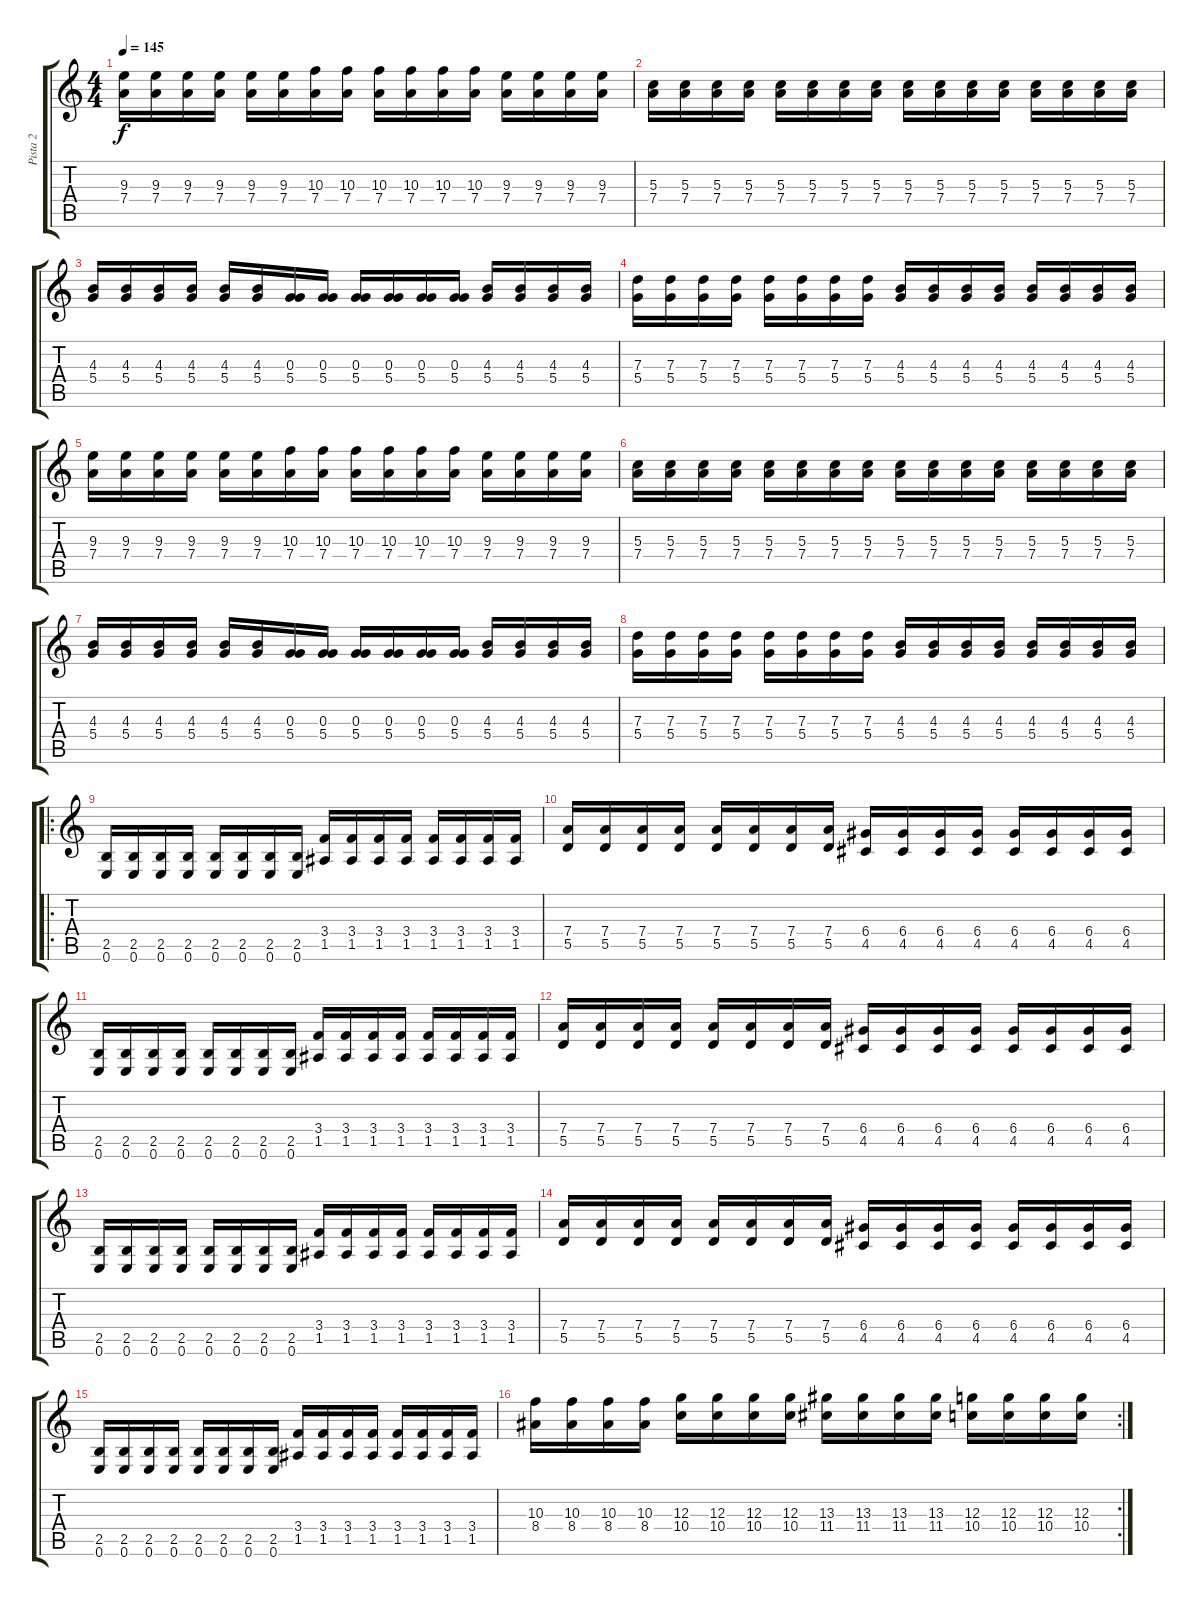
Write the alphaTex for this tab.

\track ("Pista 2" "Pista 2") {instrument distortionguitar}
\staff {score tabs}
\tuning (E4 B3 G3 D3 A2 E2) {hide}
\ts (4 4)
\tempo 145
\clef g2
\ks c
(9.3 7.4).16{dy f} (9.3 7.4).16 (9.3 7.4).16 (9.3 7.4).16 (9.3 7.4).16 (9.3 7.4).16 (10.3 7.4).16 (10.3 7.4).16 (10.3 7.4).16 (10.3 7.4).16 (10.3 7.4).16 (10.3 7.4).16 (9.3 7.4).16 (9.3 7.4).16 (9.3 7.4).16 (9.3 7.4).16 |
(5.3 7.4).16 (5.3 7.4).16 (5.3 7.4).16 (5.3 7.4).16 (5.3 7.4).16 (5.3 7.4).16 (5.3 7.4).16 (5.3 7.4).16 (5.3 7.4).16 (5.3 7.4).16 (5.3 7.4).16 (5.3 7.4).16 (5.3 7.4).16 (5.3 7.4).16 (5.3 7.4).16 (5.3 7.4).16 |
(4.3 5.4).16 (4.3 5.4).16 (4.3 5.4).16 (4.3 5.4).16 (4.3 5.4).16 (4.3 5.4).16 (0.3 5.4).16 (0.3 5.4).16 (0.3 5.4).16 (0.3 5.4).16 (0.3 5.4).16 (0.3 5.4).16 (4.3 5.4).16 (4.3 5.4).16 (4.3 5.4).16 (4.3 5.4).16 |
(7.3 5.4).16 (7.3 5.4).16 (7.3 5.4).16 (7.3 5.4).16 (7.3 5.4).16 (7.3 5.4).16 (7.3 5.4).16 (7.3 5.4).16 (4.3 5.4).16 (4.3 5.4).16 (4.3 5.4).16 (4.3 5.4).16 (4.3 5.4).16 (4.3 5.4).16 (4.3 5.4).16 (4.3 5.4).16 |
(9.3 7.4).16 (9.3 7.4).16 (9.3 7.4).16 (9.3 7.4).16 (9.3 7.4).16 (9.3 7.4).16 (10.3 7.4).16 (10.3 7.4).16 (10.3 7.4).16 (10.3 7.4).16 (10.3 7.4).16 (10.3 7.4).16 (9.3 7.4).16 (9.3 7.4).16 (9.3 7.4).16 (9.3 7.4).16 |
(5.3 7.4).16 (5.3 7.4).16 (5.3 7.4).16 (5.3 7.4).16 (5.3 7.4).16 (5.3 7.4).16 (5.3 7.4).16 (5.3 7.4).16 (5.3 7.4).16 (5.3 7.4).16 (5.3 7.4).16 (5.3 7.4).16 (5.3 7.4).16 (5.3 7.4).16 (5.3 7.4).16 (5.3 7.4).16 |
(4.3 5.4).16 (4.3 5.4).16 (4.3 5.4).16 (4.3 5.4).16 (4.3 5.4).16 (4.3 5.4).16 (0.3 5.4).16 (0.3 5.4).16 (0.3 5.4).16 (0.3 5.4).16 (0.3 5.4).16 (0.3 5.4).16 (4.3 5.4).16 (4.3 5.4).16 (4.3 5.4).16 (4.3 5.4).16 |
(7.3 5.4).16 (7.3 5.4).16 (7.3 5.4).16 (7.3 5.4).16 (7.3 5.4).16 (7.3 5.4).16 (7.3 5.4).16 (7.3 5.4).16 (4.3 5.4).16 (4.3 5.4).16 (4.3 5.4).16 (4.3 5.4).16 (4.3 5.4).16 (4.3 5.4).16 (4.3 5.4).16 (4.3 5.4).16 |
\ro
(2.5 0.6).16 (2.5 0.6).16 (2.5 0.6).16 (2.5 0.6).16 (2.5 0.6).16 (2.5 0.6).16 (2.5 0.6).16 (2.5 0.6).16 (3.4 1.5).16 (3.4 1.5).16 (3.4 1.5).16 (3.4 1.5).16 (3.4 1.5).16 (3.4 1.5).16 (3.4 1.5).16 (3.4 1.5).16 |
(7.4 5.5).16 (7.4 5.5).16 (7.4 5.5).16 (7.4 5.5).16 (7.4 5.5).16 (7.4 5.5).16 (7.4 5.5).16 (7.4 5.5).16 (6.4 4.5).16 (6.4 4.5).16 (6.4 4.5).16 (6.4 4.5).16 (6.4 4.5).16 (6.4 4.5).16 (6.4 4.5).16 (6.4 4.5).16 |
(2.5 0.6).16 (2.5 0.6).16 (2.5 0.6).16 (2.5 0.6).16 (2.5 0.6).16 (2.5 0.6).16 (2.5 0.6).16 (2.5 0.6).16 (3.4 1.5).16 (3.4 1.5).16 (3.4 1.5).16 (3.4 1.5).16 (3.4 1.5).16 (3.4 1.5).16 (3.4 1.5).16 (3.4 1.5).16 |
(7.4 5.5).16 (7.4 5.5).16 (7.4 5.5).16 (7.4 5.5).16 (7.4 5.5).16 (7.4 5.5).16 (7.4 5.5).16 (7.4 5.5).16 (6.4 4.5).16 (6.4 4.5).16 (6.4 4.5).16 (6.4 4.5).16 (6.4 4.5).16 (6.4 4.5).16 (6.4 4.5).16 (6.4 4.5).16 |
(2.5 0.6).16 (2.5 0.6).16 (2.5 0.6).16 (2.5 0.6).16 (2.5 0.6).16 (2.5 0.6).16 (2.5 0.6).16 (2.5 0.6).16 (3.4 1.5).16 (3.4 1.5).16 (3.4 1.5).16 (3.4 1.5).16 (3.4 1.5).16 (3.4 1.5).16 (3.4 1.5).16 (3.4 1.5).16 |
(7.4 5.5).16 (7.4 5.5).16 (7.4 5.5).16 (7.4 5.5).16 (7.4 5.5).16 (7.4 5.5).16 (7.4 5.5).16 (7.4 5.5).16 (6.4 4.5).16 (6.4 4.5).16 (6.4 4.5).16 (6.4 4.5).16 (6.4 4.5).16 (6.4 4.5).16 (6.4 4.5).16 (6.4 4.5).16 |
(2.5 0.6).16 (2.5 0.6).16 (2.5 0.6).16 (2.5 0.6).16 (2.5 0.6).16 (2.5 0.6).16 (2.5 0.6).16 (2.5 0.6).16 (3.4 1.5).16 (3.4 1.5).16 (3.4 1.5).16 (3.4 1.5).16 (3.4 1.5).16 (3.4 1.5).16 (3.4 1.5).16 (3.4 1.5).16 |
\rc 2
(10.3 8.4).16 (10.3 8.4).16 (10.3 8.4).16 (10.3 8.4).16 (12.3 10.4).16 (12.3 10.4).16 (12.3 10.4).16 (12.3 10.4).16 (13.3 11.4).16 (13.3 11.4).16 (13.3 11.4).16 (13.3 11.4).16 (12.3 10.4).16 (12.3 10.4).16 (12.3 10.4).16 (12.3 10.4).16
